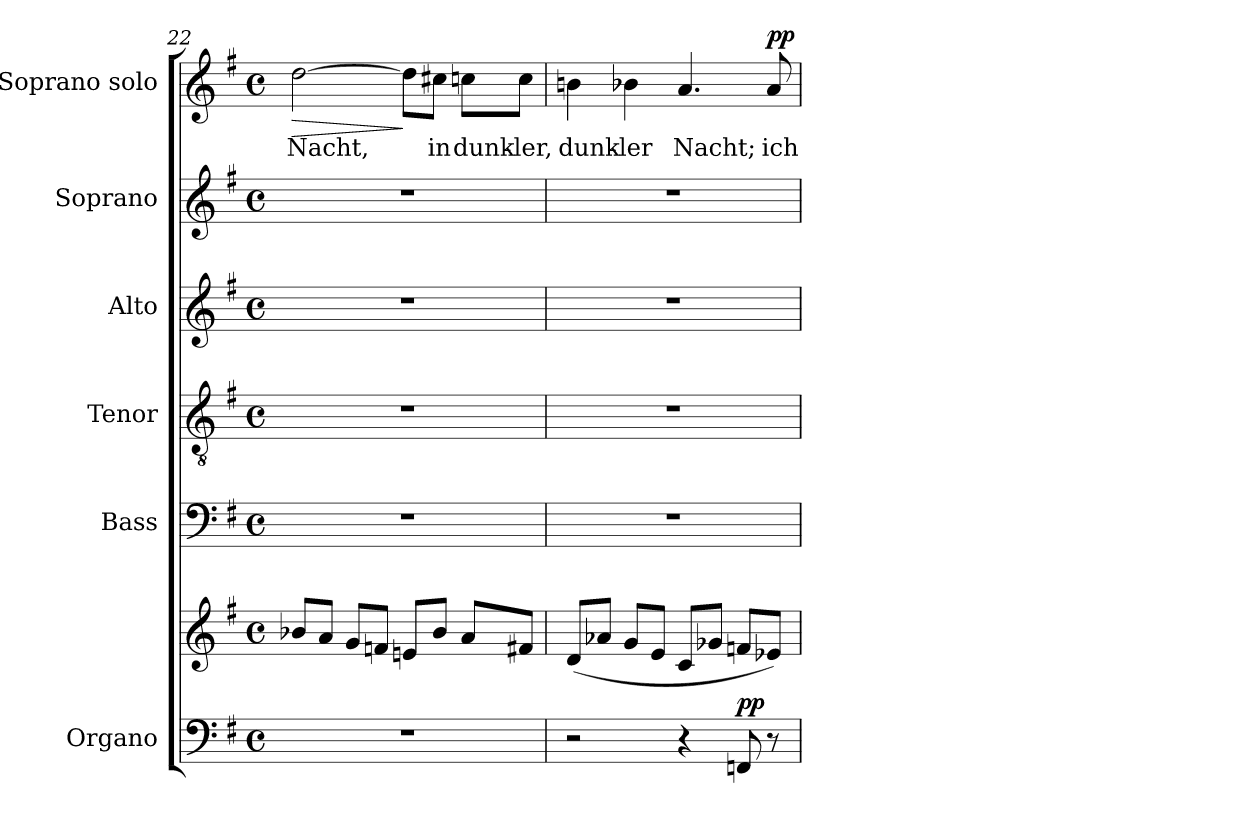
**kern	**kern	**dynam	**kern	**kern	**kern	**kern	**kern	**text	**dynam
*part6	*part6	*part6	*part5	*part4	*part3	*part2	*part1	*part1	*part1
*staff7	*staff6	*staff6/7	*staff5	*staff4	*staff3	*staff2	*staff1	*staff1	*staff1
*I"Organo	*	*	*I"Bass	*I"Tenor	*I"Alto	*I"Soprano	*I"Soprano solo	*	*
*I'Org.	*	*	*I'B.	*I'T.	*I'A.	*I'S.	*I'S.s	*	*
*clefF4	*clefG2	*	*clefF4	*clefGv2	*clefG2	*clefG2	*clefG2	*	*
*k[f#]	*k[f#]	*	*k[f#]	*k[f#]	*k[f#]	*k[f#]	*k[f#]	*	*
*M4/4	*M4/4	*	*M4/4	*M4/4	*M4/4	*M4/4	*M4/4	*	*
*met(c)	*met(c)	*	*met(c)	*met(c)	*met(c)	*met(c)	*met(c)	*	*
=22	=22	=22	=22	=22	=22	=22	=22	=22	=22
!	!	!	!	!	!	!	!	!LO:LY:b	!LO:HP:b
1r	8b-X/L	.	1r	1r	1r	1r	[2dd\	Nacht,	>
.	8a/J	.	.	.	.	.	.	.	.
.	8g/L	.	.	.	.	.	.	.	.
.	8fn/J	.	.	.	.	.	.	.	.
.	8en/L	.	.	.	.	.	8dd\L]	.	]
!	!	!	!	!	!	!	!	!LO:LY:b	!
.	8b-/J	.	.	.	.	.	8cc#X\J	in	.
!	!	!	!	!	!	!	!	!LO:LY:b	!
.	8a/L	.	.	.	.	.	8ccn\L	dunk-	.
!	!	!	!	!	!	!	!	!LO:LY:b	!
.	8f#X/J	.	.	.	.	.	8cc\J	-ler,	.
=23	=23	=23	=23	=23	=23	=23	=23	=23	=23
!	!	!	!	!	!	!	!	!LO:LY:b	!
2r	(<8d/L	.	1r	1r	1r	1r	4bn\	dunk-	.
.	8a-X/J	.	.	.	.	.	.	.	.
!	!	!	!	!	!	!	!	!LO:LY:b	!
.	8g/L	.	.	.	.	.	4b-X\	-ler	.
.	8e/J	.	.	.	.	.	.	.	.
!	!	!	!	!	!	!	!	!LO:LY:b	!
4r	8c/L	.	.	.	.	.	4.a/	Nacht;	.
.	8g-X/J	.	.	.	.	.	.	.	.
!	!	!LO:DY:a=2	!	!	!	!	!	!	!
8FFn/	8fn/L	pp	.	.	.	.	.	.	.
!	!	!	!	!	!	!	!	!LO:LY:b	!LO:DY:a
8r	8e-X/J)	.	.	.	.	.	8a/	ich	pp
=	=	=	=	=	=	=	=	=	=
*-	*-	*-	*-	*-	*-	*-	*-	*-	*-
